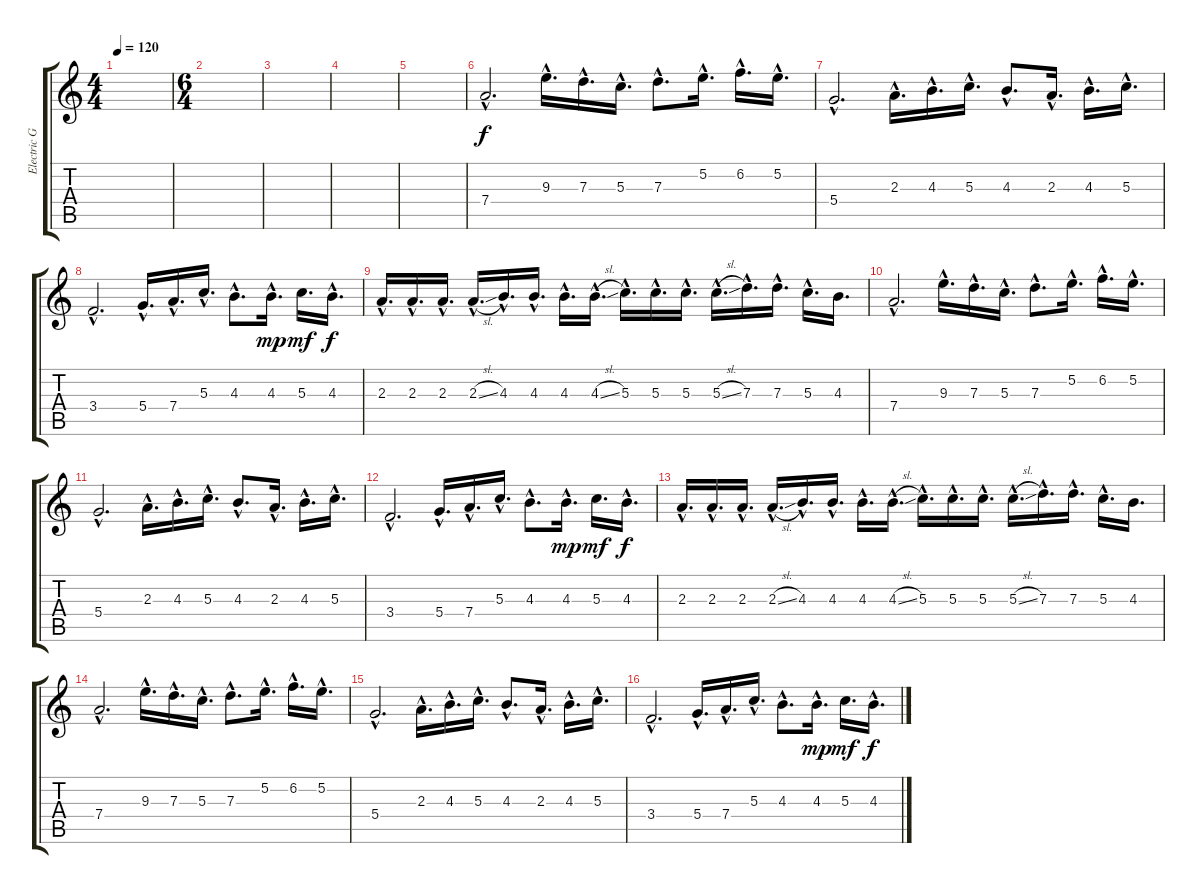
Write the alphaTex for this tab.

\track ("Electric Guitar" "Electric G") {instrument electricguitarclean}
\staff {score tabs}
\tuning (E4 B3 G3 D3 A2 E2) {hide}
\ts (4 4)
\tempo 120
\clef g2
\ks c
|
\ts (6 4)
|
|
|
|
7.4{hac}.2{d} 9.3{hac}.16{d} 7.3{hac}.16{d} 5.3{hac}.16{d} 7.3{hac}.8{d} 5.2{hac}.16{d} 6.2{hac}.16{d} 5.2{hac}.16{d} |
5.4{hac}.2{d} 2.3{hac}.16{d} 4.3{hac}.16{d} 5.3{hac}.16{d} 4.3{hac}.8{d} 2.3{hac}.16{d} 4.3{hac}.16{d} 5.3{hac}.16{d} |
3.4{hac}.2{d} 5.4{hac}.16{d} 7.4{hac}.16{d} 5.3{hac}.16{d} 4.3{hac}.8{d} 4.3{hac}.16{d dy mp} 5.3.16{d dy mf} 4.3{hac}.16{d dy f} |
2.3{hac}.16{d} 2.3{hac}.16{d} 2.3{hac}.16{d} 2.3{sl hac}.16{d} 4.3{hac}.16{d} 4.3{hac}.16{d} 4.3{hac}.16{d} 4.3{sl hac}.16{d} 5.3{hac}.16{d} 5.3{hac}.16{d} 5.3{hac}.16{d} 5.3{sl hac}.16{d} 7.3{hac}.16{d} 7.3{hac}.16{d} 5.3{hac}.16{d} 4.3.16{d} |
7.4{hac}.2{d} 9.3{hac}.16{d} 7.3{hac}.16{d} 5.3{hac}.16{d} 7.3{hac}.8{d} 5.2{hac}.16{d} 6.2{hac}.16{d} 5.2{hac}.16{d} |
5.4{hac}.2{d} 2.3{hac}.16{d} 4.3{hac}.16{d} 5.3{hac}.16{d} 4.3{hac}.8{d} 2.3{hac}.16{d} 4.3{hac}.16{d} 5.3{hac}.16{d} |
3.4{hac}.2{d} 5.4{hac}.16{d} 7.4{hac}.16{d} 5.3{hac}.16{d} 4.3{hac}.8{d} 4.3{hac}.16{d dy mp} 5.3.16{d dy mf} 4.3{hac}.16{d dy f} |
2.3{hac}.16{d} 2.3{hac}.16{d} 2.3{hac}.16{d} 2.3{sl hac}.16{d} 4.3{hac}.16{d} 4.3{hac}.16{d} 4.3{hac}.16{d} 4.3{sl hac}.16{d} 5.3{hac}.16{d} 5.3{hac}.16{d} 5.3{hac}.16{d} 5.3{sl hac}.16{d} 7.3{hac}.16{d} 7.3{hac}.16{d} 5.3{hac}.16{d} 4.3.16{d} |
7.4{hac}.2{d} 9.3{hac}.16{d} 7.3{hac}.16{d} 5.3{hac}.16{d} 7.3{hac}.8{d} 5.2{hac}.16{d} 6.2{hac}.16{d} 5.2{hac}.16{d} |
5.4{hac}.2{d} 2.3{hac}.16{d} 4.3{hac}.16{d} 5.3{hac}.16{d} 4.3{hac}.8{d} 2.3{hac}.16{d} 4.3{hac}.16{d} 5.3{hac}.16{d} |
3.4{hac}.2{d} 5.4{hac}.16{d} 7.4{hac}.16{d} 5.3{hac}.16{d} 4.3{hac}.8{d} 4.3{hac}.16{d dy mp} 5.3.16{d dy mf} 4.3{hac}.16{d dy f}
